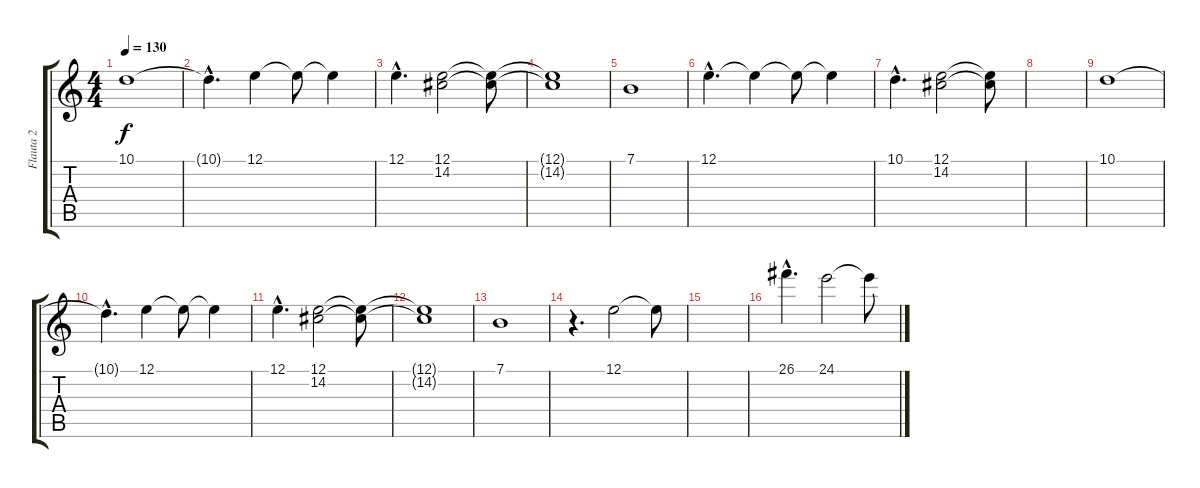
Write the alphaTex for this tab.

\track ("Flauta 2" "Flauta 2") {instrument flute}
\staff {score tabs}
\tuning (E4 B3 G3 D3 A2 E2) {hide}
\ts (4 4)
\tempo 130
\clef g2
\ks c
10.1.1{dy f} |
10.1{hac t}.4{d} 12.1.4 12.1{t}.8 12.1{t}.4 |
12.1{hac}.4{d} (12.1 14.2).2 (12.1{t} 14.2{t}).8 |
(12.1{t} 14.2{t}).1 |
7.1.1 |
12.1{hac}.4{d} 12.1{t}.4 12.1{t}.8 12.1{t}.4 |
10.1{hac}.4{d} (12.1 14.2).2 (12.1{t} 14.2{t}).8 |
|
10.1.1 |
10.1{hac t}.4{d} 12.1.4 12.1{t}.8 12.1{t}.4 |
12.1{hac}.4{d} (12.1 14.2).2 (12.1{t} 14.2{t}).8 |
(12.1{t} 14.2{t}).1 |
7.1.1 |
r.4{d} 12.1.2 12.1{t}.8 |
|
26.1{hac}.4{d} 24.1.2 24.1{t}.8
